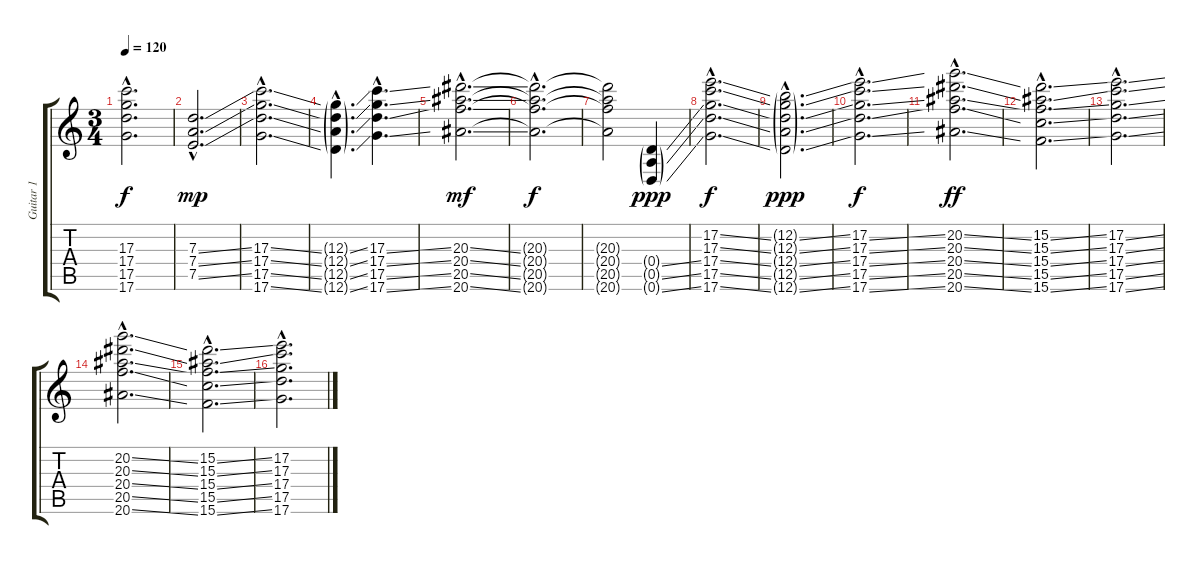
\track ("Guitar 1" "Guitar 1") {instrument distortionguitar}
\staff {score tabs}
\tuning (E4 B3 G3 D3 A2 D2) {hide}
\ts (3 4)
\tempo 120
\clef g2
\ks c
(17.3{hac t} 17.4{hac t} 17.5{hac t} 17.6{hac t}).2{d dy f} |
(7.3{ss hac} 7.4{ss hac} 7.5{ss hac}).2{d dy mp} |
(17.3{ss hac} 17.4{ss hac} 17.5{ss hac} 17.6{ss hac}).2{d} |
(12.3{ss g hac} 12.4{ss g hac} 12.5{ss g hac} 12.6{ss g hac}).4{d volume 13} (17.3{ss hac} 17.4{ss hac} 17.5{ss hac} 17.6{ss hac}).4{d} |
(20.3{ss hac} 20.4{ss hac} 20.5{ss hac} 20.6{ss hac}).2{d dy mf} |
(20.3{hac t} 20.4{hac t} 20.5{hac t} 20.6{hac t}).2{d dy f} |
(20.3{t} 20.4{t} 20.5{t} 20.6{t}).2 (0.4{ss g} 0.5{ss g} 0.6{ss g}).4{dy ppp} |
(17.2{ss hac} 17.3{ss hac} 17.4{ss hac} 17.5{ss hac} 17.6{ss hac}).2{d dy f} |
(12.2{ss g hac} 12.3{ss g hac} 12.4{ss g hac} 12.5{ss g hac} 12.6{ss g hac}).2{d dy ppp volume 13} |
(17.2{ss hac} 17.3{ss hac} 17.4{ss hac} 17.5{ss hac} 17.6{ss hac}).2{d dy f} |
(20.2{ss hac} 20.3{ss hac} 20.4{ss hac} 20.5{ss hac} 20.6{ss hac}).2{d dy ff volume 16} |
(15.2{ss hac} 15.3{ss hac} 15.4{ss hac} 15.5{ss hac} 15.6{ss hac}).2{d} |
(17.2{ss hac} 17.3{ss hac} 17.4{ss hac} 17.5{ss hac} 17.6{ss hac}).2{d} |
(20.2{ss hac} 20.3{ss hac} 20.4{ss hac} 20.5{ss hac} 20.6{ss hac}).2{d volume 16} |
(15.2{ss hac} 15.3{ss hac} 15.4{ss hac} 15.5{ss hac} 15.6{ss hac}).2{d} |
(17.2{ss hac} 17.3{ss hac} 17.4{ss hac} 17.5{ss hac} 17.6{ss hac}).2{d}
